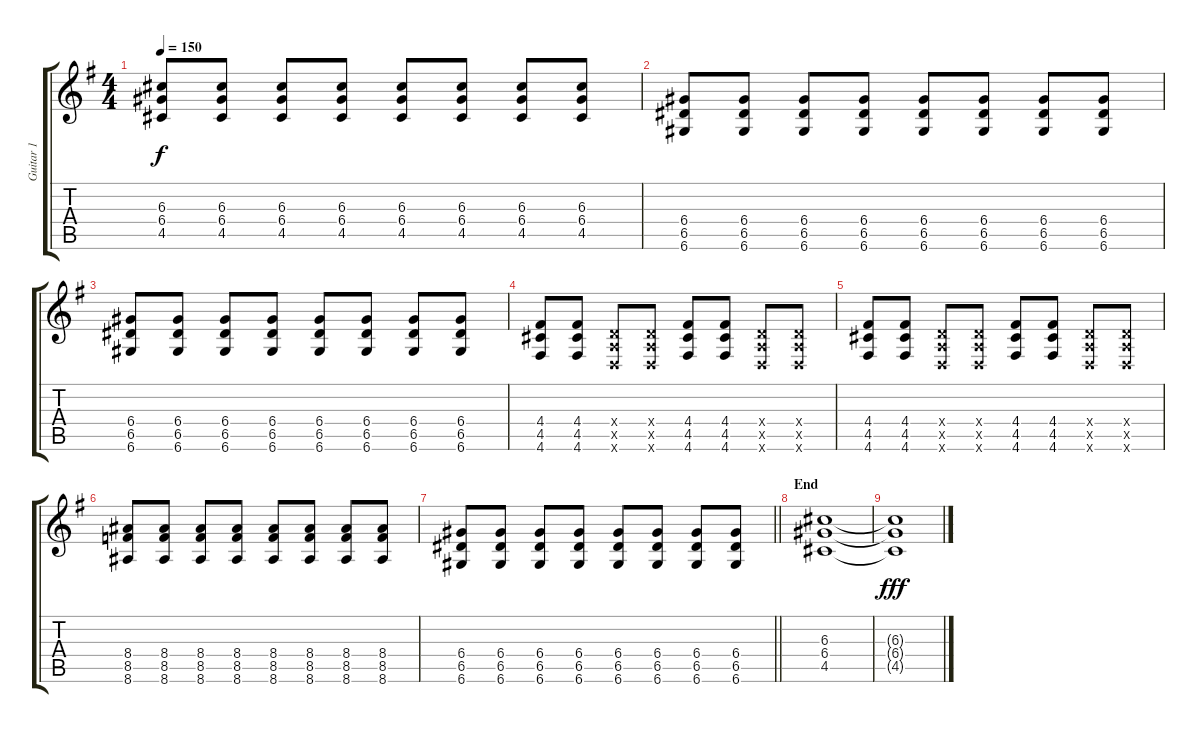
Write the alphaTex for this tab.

\track ("Guitar 1" "Guitar 1") {instrument distortionguitar}
\staff {score tabs}
\tuning (E4 B3 G3 D3 A2 D2) {hide}
\ts (4 4)
\tempo 150
\clef g2
\ks eminor
(6.3 6.4 4.5).8{dy f} (6.3 6.4 4.5).8 (6.3 6.4 4.5).8 (6.3 6.4 4.5).8 (6.3 6.4 4.5).8 (6.3 6.4 4.5).8 (6.3 6.4 4.5).8 (6.3 6.4 4.5).8 |
(6.4 6.5 6.6).8 (6.4 6.5 6.6).8 (6.4 6.5 6.6).8 (6.4 6.5 6.6).8 (6.4 6.5 6.6).8 (6.4 6.5 6.6).8 (6.4 6.5 6.6).8 (6.4 6.5 6.6).8 |
(6.4 6.5 6.6).8 (6.4 6.5 6.6).8 (6.4 6.5 6.6).8 (6.4 6.5 6.6).8 (6.4 6.5 6.6).8 (6.4 6.5 6.6).8 (6.4 6.5 6.6).8 (6.4 6.5 6.6).8 |
(4.4 4.5 4.6).8 (4.4 4.5 4.6).8 (0.4{x} 0.5{x} 0.6{x}).8 (0.4{x} 0.5{x} 0.6{x}).8 (4.4 4.5 4.6).8 (4.4 4.5 4.6).8 (0.4{x} 0.5{x} 0.6{x}).8 (0.4{x} 0.5{x} 0.6{x}).8 |
(4.4 4.5 4.6).8 (4.4 4.5 4.6).8 (0.4{x} 0.5{x} 0.6{x}).8 (0.4{x} 0.5{x} 0.6{x}).8 (4.4 4.5 4.6).8 (4.4 4.5 4.6).8 (0.4{x} 0.5{x} 0.6{x}).8 (0.4{x} 0.5{x} 0.6{x}).8 |
(8.4 8.5 8.6).8 (8.4 8.5 8.6).8 (8.4 8.5 8.6).8 (8.4 8.5 8.6).8 (8.4 8.5 8.6).8 (8.4 8.5 8.6).8 (8.4 8.5 8.6).8 (8.4 8.5 8.6).8 |
\barLineRight lightlight
(6.4 6.5 6.6).8 (6.4 6.5 6.6).8 (6.4 6.5 6.6).8 (6.4 6.5 6.6).8 (6.4 6.5 6.6).8 (6.4 6.5 6.6).8 (6.4 6.5 6.6).8 (6.4 6.5 6.6).8 |
\section ("" "End")
(6.3 6.4 4.5).1 |
(6.3{t} 6.4{t} 4.5{t}).1{dy fff}
